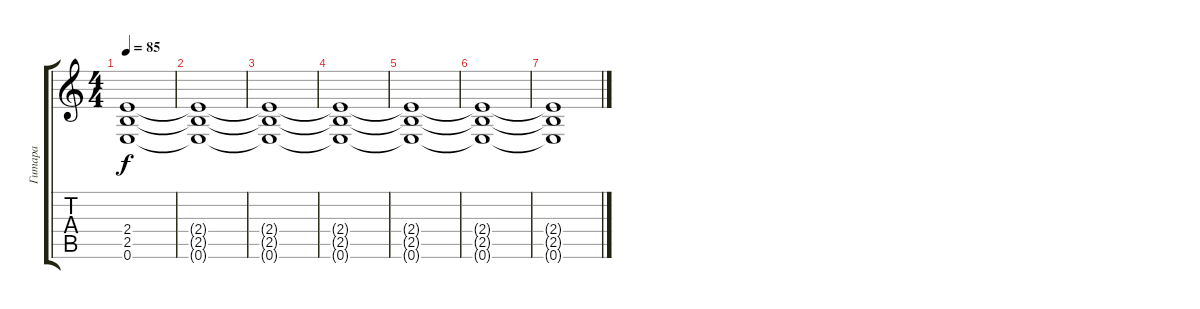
\track ("Гитара" "Гитара") {instrument acousticguitarsteel}
\staff {score tabs}
\tuning (E4 B3 G3 D3 A2 E2) {hide}
\ts (4 4)
\tempo 85
\clef g2
\ks c
(2.4 2.5 0.6).1{dy f} |
(2.4{t} 2.5{t} 0.6{t}).1 |
(2.4{t} 2.5{t} 0.6{t}).1{balance 8} |
(2.4{t} 2.5{t} 0.6{t}).1 |
(2.4{t} 2.5{t} 0.6{t}).1 |
(2.4{t} 2.5{t} 0.6{t}).1 |
(2.4{t} 2.5{t} 0.6{t}).1
